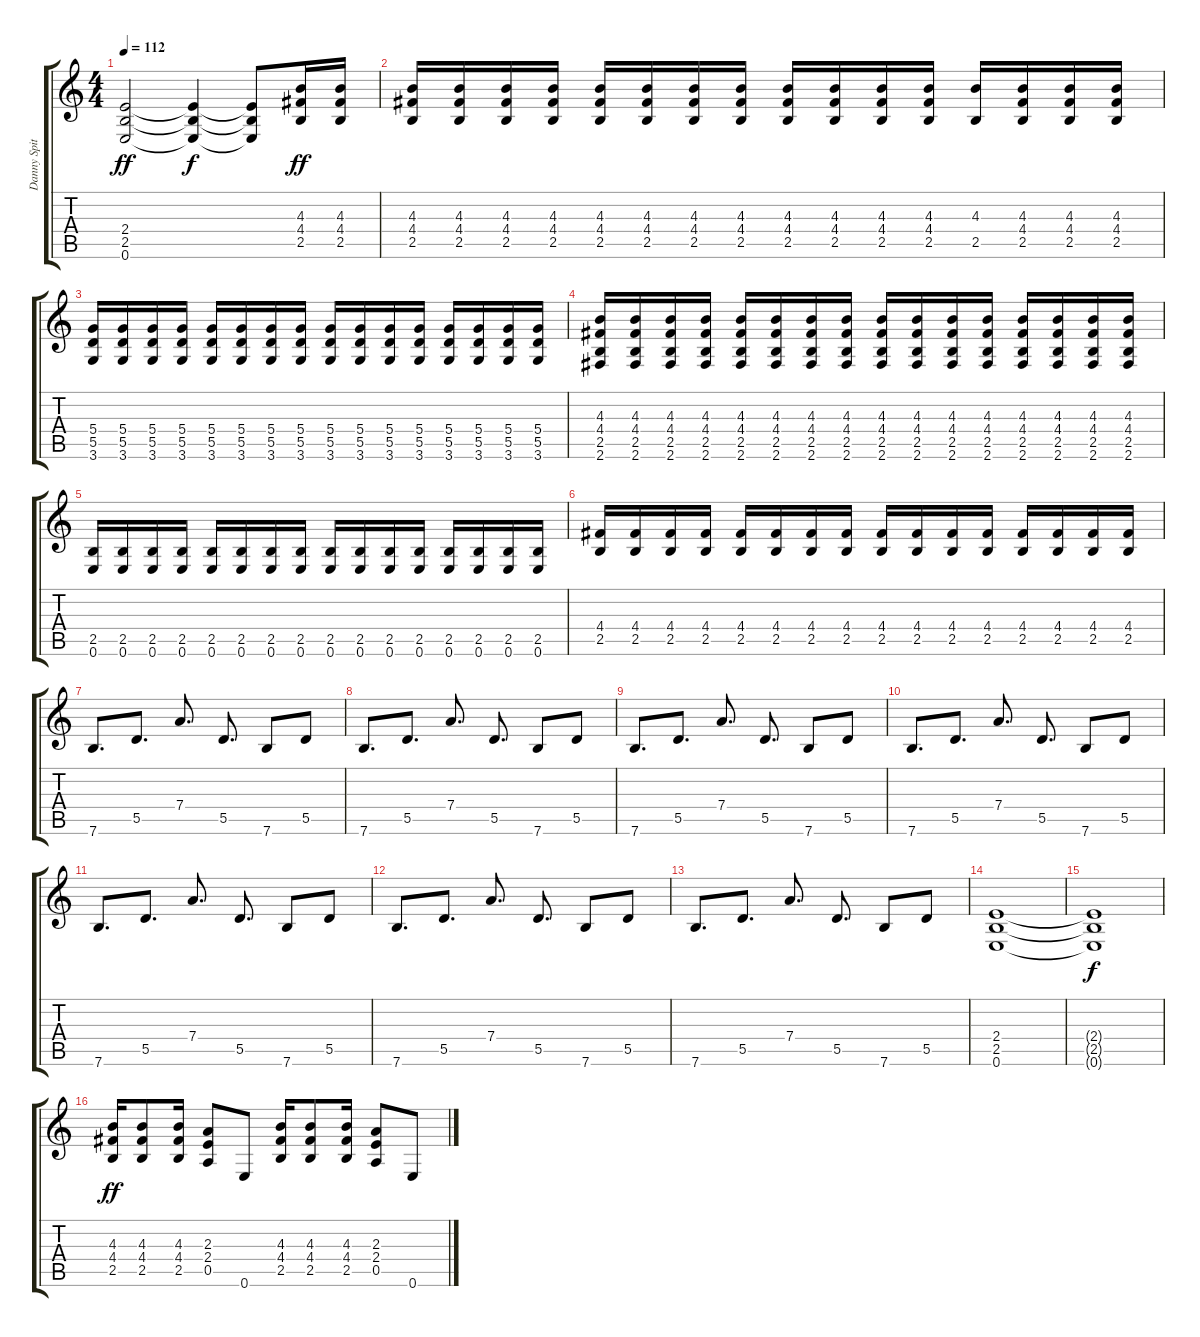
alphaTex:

\track ("Danny Spitz" "Danny Spit") {instrument distortionguitar}
\staff {score tabs}
\tuning (E4 B3 G3 D3 A2 E2) {hide}
\ts (4 4)
\tempo 112
\clef g2
\ks c
(2.4 2.5 0.6).2{dy ff} (2.4{t} 2.5{t} 0.6{t}).4{dy f} (2.4{t} 2.5{t} 0.6{t}).8 (4.3 4.4 2.5).16{dy ff} (4.3 4.4 2.5).16 |
(4.3 4.4 2.5).16 (4.3 4.4 2.5).16 (4.3 4.4 2.5).16 (4.3 4.4 2.5).16 (4.3 4.4 2.5).16 (4.3 4.4 2.5).16 (4.3 4.4 2.5).16 (4.3 4.4 2.5).16 (4.3 4.4 2.5).16 (4.3 4.4 2.5).16 (4.3 4.4 2.5).16 (4.3 4.4 2.5).16 (4.3 2.5).16 (4.3 4.4 2.5).16 (4.3 4.4 2.5).16 (4.3 4.4 2.5).16 |
(5.4 5.5 3.6).16 (5.4 5.5 3.6).16 (5.4 5.5 3.6).16 (5.4 5.5 3.6).16 (5.4 5.5 3.6).16 (5.4 5.5 3.6).16 (5.4 5.5 3.6).16 (5.4 5.5 3.6).16 (5.4 5.5 3.6).16 (5.4 5.5 3.6).16 (5.4 5.5 3.6).16 (5.4 5.5 3.6).16 (5.4 5.5 3.6).16 (5.4 5.5 3.6).16 (5.4 5.5 3.6).16 (5.4 5.5 3.6).16 |
(4.3 4.4 2.5 2.6).16 (4.3 4.4 2.5 2.6).16 (4.3 4.4 2.5 2.6).16 (4.3 4.4 2.5 2.6).16 (4.3 4.4 2.5 2.6).16 (4.3 4.4 2.5 2.6).16 (4.3 4.4 2.5 2.6).16 (4.3 4.4 2.5 2.6).16 (4.3 4.4 2.5 2.6).16 (4.3 4.4 2.5 2.6).16 (4.3 4.4 2.5 2.6).16 (4.3 4.4 2.5 2.6).16 (4.3 4.4 2.5 2.6).16 (4.3 4.4 2.5 2.6).16 (4.3 4.4 2.5 2.6).16 (4.3 4.4 2.5 2.6).16 |
(2.5 0.6).16 (2.5 0.6).16 (2.5 0.6).16 (2.5 0.6).16 (2.5 0.6).16 (2.5 0.6).16 (2.5 0.6).16 (2.5 0.6).16 (2.5 0.6).16 (2.5 0.6).16 (2.5 0.6).16 (2.5 0.6).16 (2.5 0.6).16 (2.5 0.6).16 (2.5 0.6).16 (2.5 0.6).16 |
(4.4 2.5).16 (4.4 2.5).16 (4.4 2.5).16 (4.4 2.5).16 (4.4 2.5).16 (4.4 2.5).16 (4.4 2.5).16 (4.4 2.5).16 (4.4 2.5).16 (4.4 2.5).16 (4.4 2.5).16 (4.4 2.5).16 (4.4 2.5).16 (4.4 2.5).16 (4.4 2.5).16 (4.4 2.5).16 |
7.6.8{d} 5.5.8{d} 7.4.8{d} 5.5.8{d} 7.6.8 5.5.8 |
7.6.8{d} 5.5.8{d} 7.4.8{d} 5.5.8{d} 7.6.8 5.5.8 |
7.6.8{d} 5.5.8{d} 7.4.8{d} 5.5.8{d} 7.6.8 5.5.8 |
7.6.8{d} 5.5.8{d} 7.4.8{d} 5.5.8{d} 7.6.8 5.5.8 |
7.6.8{d} 5.5.8{d} 7.4.8{d} 5.5.8{d} 7.6.8 5.5.8 |
7.6.8{d} 5.5.8{d} 7.4.8{d} 5.5.8{d} 7.6.8 5.5.8 |
7.6.8{d} 5.5.8{d} 7.4.8{d} 5.5.8{d} 7.6.8 5.5.8 |
(2.4 2.5 0.6).1 |
(2.4{t} 2.5{t} 0.6{t}).1{dy f} |
(4.3 4.4 2.5).16{dy ff} (4.3 4.4 2.5).8 (4.3 4.4 2.5).16 (2.3 2.4 0.5).8 0.6.8 (4.3 4.4 2.5).16 (4.3 4.4 2.5).8 (4.3 4.4 2.5).16 (2.3 2.4 0.5).8 0.6.8
